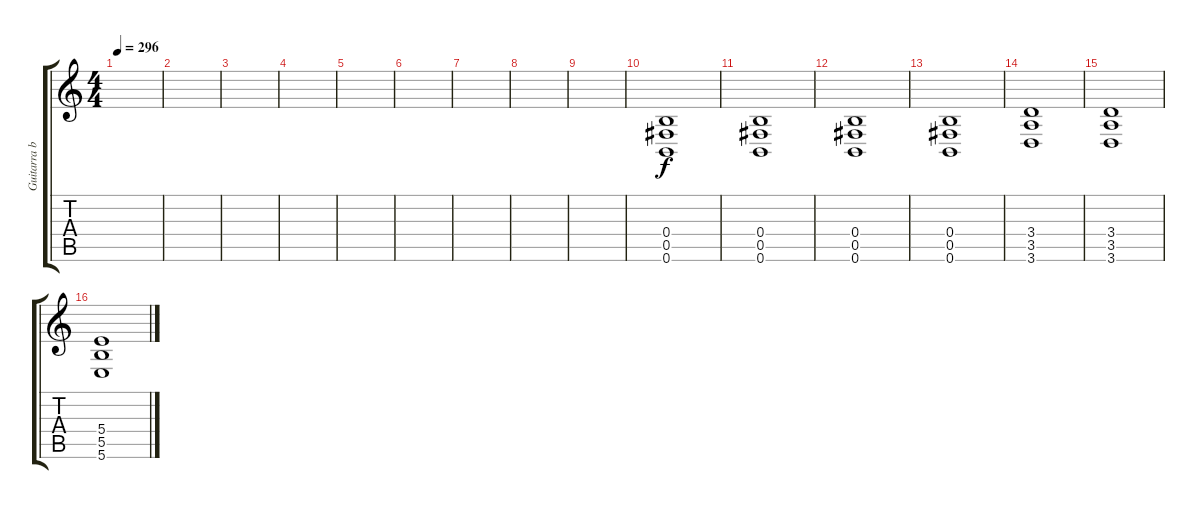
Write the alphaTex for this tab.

\track ("Guitarra base" "Guitarra b") {instrument distortionguitar}
\staff {score tabs}
\tuning (Db4 Ab3 E3 B2 Gb2 B1) {hide}
\ts (4 4)
\tempo 296
\clef g2
\ks c
|
|
|
|
|
|
|
|
|
(0.4 0.5 0.6).1 |
(0.4 0.5 0.6).1 |
(0.4 0.5 0.6).1 |
(0.4 0.5 0.6).1 |
(3.4 3.5 3.6).1 |
(3.4 3.5 3.6).1 |
(5.4 5.5 5.6).1
